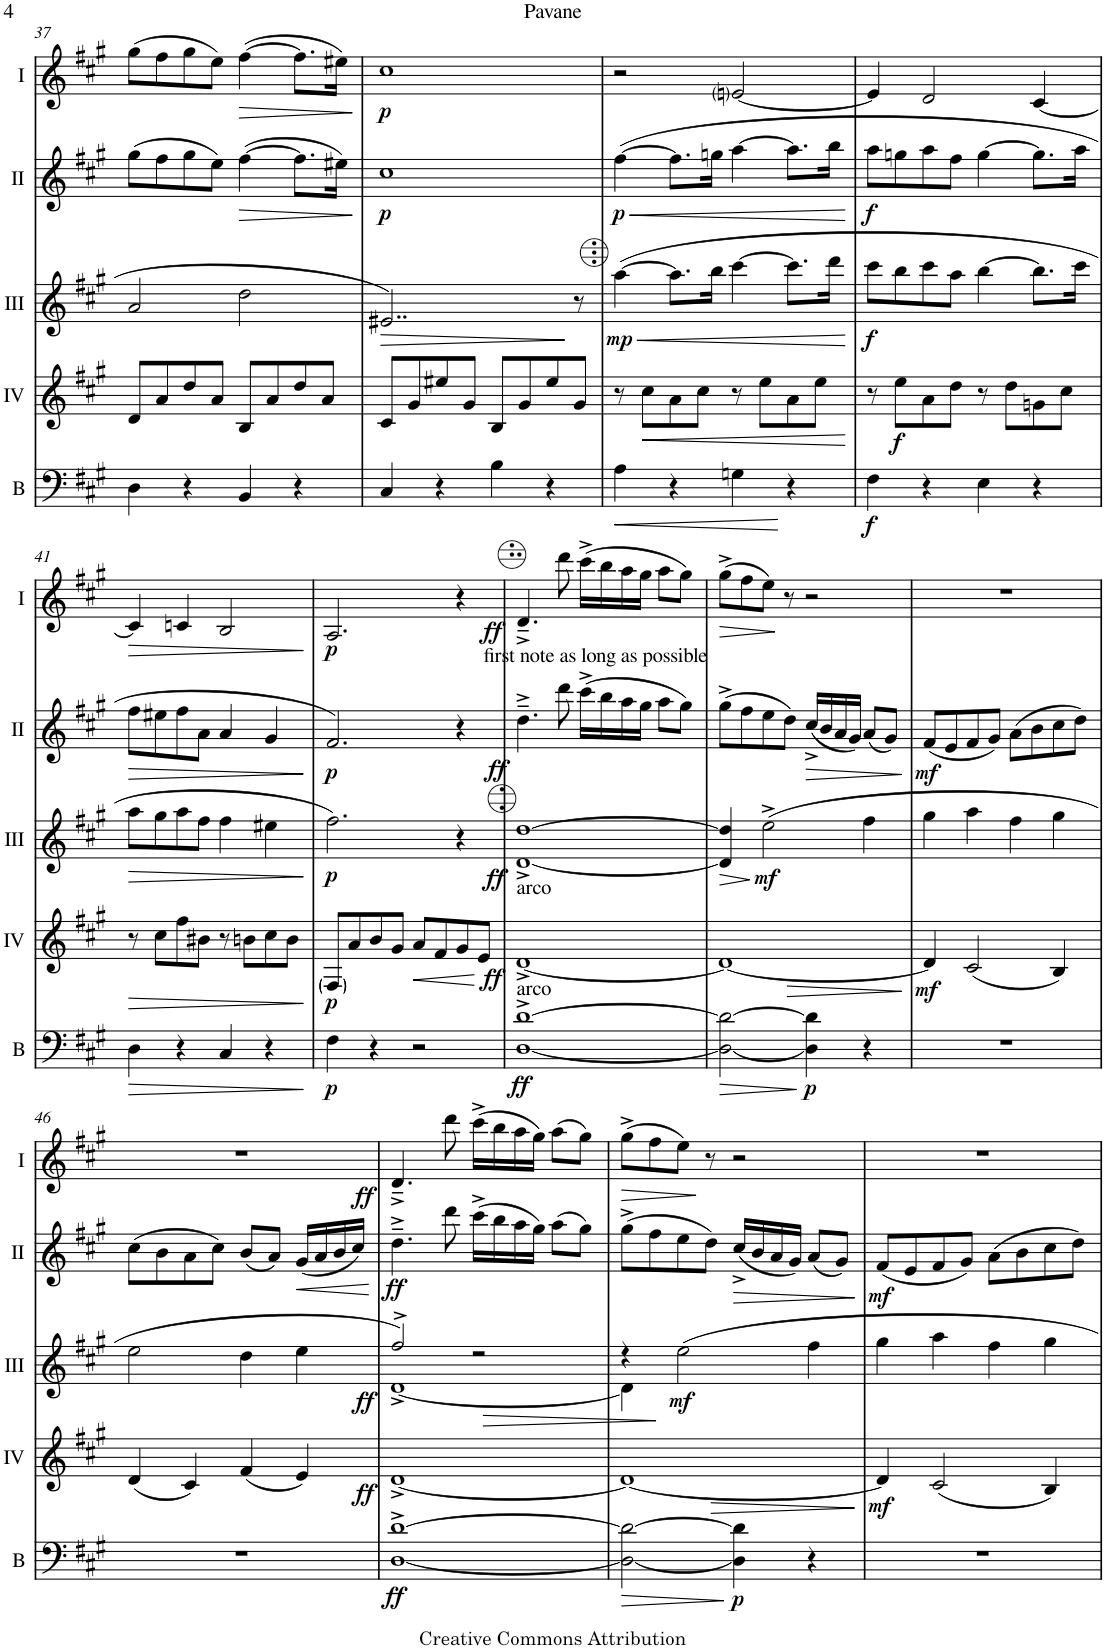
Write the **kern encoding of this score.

**kern	**dynam	**kern	**dynam	**kern	**dynam	**kern	**dynam	**kern	**dynam
*part5	*part5	*part4	*part4	*part3	*part3	*part2	*part2	*part1	*part1
*staff5	*staff5	*staff4	*staff4	*staff3	*staff3	*staff2	*staff2	*staff1	*staff1
*I"Bass	*	*I"Acc. 4	*	*I"Acc. 3	*	*I"Acc. 2	*	*I"Acc. 1	*
*I'B	*	*	*	*	*	*	*	*	*
!!LO:PB:g=z
*clefF4	*	*clefG2	*	*clefG2	*	*clefG2	*	*clefG2	*
*Trd7c12	*	*Trd7c12	*	*	*	*	*	*	*
*k[f#c#g#]	*	*k[f#c#g#]	*	*k[f#c#g#]	*	*k[f#c#g#]	*	*k[f#c#g#]	*
*M4/4	*	*M4/4	*	*M4/4	*	*M4/4	*	*M4/4	*
*met(c)	*	*met(c)	*	*met(c)	*	*met(c)	*	*met(c)	*
=37	=37	=37	=37	=37	=37	=37	=37	=37	=37
4D\	.	8d/L	.	2A/	.	(8g#\L	.	(8gg#\L	.
.	.	8a/	.	.	.	8f#\	.	8ff#\	.
4r	.	8dd/	.	.	.	8g#\	.	8gg#\	.
.	.	8a/J	.	.	.	8e\J)	.	8ee\J)	.
!	!	!	!	!	!	!	!LO:HP:b	!	!LO:HP:b
4BB/	.	8B/L	.	2d\	.	([4f#\	>	([4ff#\	>
.	.	8a/	.	.	.	.	.	.	.
4r	.	8dd/	.	.	.	8.f#\L]	.	8.ff#\L]	.
.	.	8a/J	.	.	.	.	.	.	.
.	.	.	.	.	.	16e#X\Jk)	.	16ee#X\Jk)	.
.	.	.	.	.	.	.	]	.	]
=38	=38	=38	=38	=38	=38	=38	=38	=38	=38
!	!	!	!	!	!LO:HP:b	!	!LO:DY:b	!	!LO:DY:b
4C#/	.	8c#/L	.	2..E#X/	>	1c#	p	1cc#	p
.	.	8g#/	.	.	.	.	.	.	.
4r	.	8ee#X/	.	.	.	.	.	.	.
.	.	8g#/J	.	.	.	.	.	.	.
4B\	.	8B/L	.	.	.	.	.	.	.
.	.	8g#/	.	.	.	.	.	.	.
4r	.	8ee#/	.	.	.	.	.	.	.
.	.	8g#/J	.	8r	]	.	.	.	.
=39	=39	=39	=39	=39	=39	=39	=39	=39	=39
!	!LO:HP:b	!	!	!	!LO:HP:b	!	!LO:HP:b	!	!
!	!	!	!	!	!LO:DY:n=1:b	!	!LO:DY:n=1:b	!	!
4A\	<	8r	.	([4a\	< mp	([4f#\	< p	2r	.
!	!	!	!LO:HP:b	!	!	!	!	!	!
.	.	8cc#\L	<	.	.	.	.	.	.
4r	.	8a\	.	8.a\L]	.	8.f#\L]	.	.	.
.	.	8cc#\J	.	.	.	.	.	.	.
.	.	.	.	16b\Jk	.	16gn\Jk	.	.	.
4Gn\	.	8r	.	[4cc#\	.	[4a\	.	[2eni/	.
.	.	8ee\L	.	.	.	.	.	.	.
4r	[	8a\	.	8.cc#\L]	.	8.a\L]	.	.	.
.	.	8ee\J	.	.	.	.	.	.	.
.	.	.	.	16dd\Jk	.	16b\Jk	.	.	.
.	.	.	[	.	[	.	[	.	.
=40	=40	=40	=40	=40	=40	=40	=40	=40	=40
!	!LO:DY:b	!	!	!	!LO:DY:b	!	!LO:DY:b	!	!
4F#\	f	8r	.	8cc#\L	f	8a\L	f	4e/]	.
!	!	!	!LO:DY:b	!	!	!	!	!	!
.	.	8ee\L	f	8b\	.	8gn\	.	.	.
4r	.	8a\	.	8cc#\	.	8a\	.	2d/	.
.	.	8dd\J	.	8a\J	.	8f#\J	.	.	.
4E\	.	8r	.	[4b\	.	[4g\	.	.	.
.	.	8dd\L	.	.	.	.	.	.	.
4r	.	8gn\	.	8.b\L]	.	8.g\L]	.	[4c#/	.
.	.	8cc#\J	.	.	.	.	.	.	.
.	.	.	.	16cc#\Jk	.	16a\Jk	.	.	.
!!LO:LB:g=z
=41	=41	=41	=41	=41	=41	=41	=41	=41	=41
!	!LO:HP:b	!	!LO:HP:b	!	!LO:HP:b	!	!LO:HP:b	!	!LO:HP:b
4D\	>	8r	>	8a\L	>	8f#\L	>	4c#/]	>
.	.	8cc#\L	.	8g#\	.	8e#X\	.	.	.
4r	.	8ff#\	.	8a\	.	8f#\	.	4cn/	.
.	.	8b#X\J	.	8f#\J	.	8A\J	.	.	.
4C#/	.	8r	.	4f#\	.	4A/	.	2B/	.
.	.	8bn\L	.	.	.	.	.	.	.
4r	.	8cc#\	.	4e#X\	.	4G#/	.	.	.
.	.	8b\J	.	.	.	.	.	.	.
.	]	.	]	.	]	.	]	.	]
=42	=42	=42	=42	=42	=42	=42	=42	=42	=42
!	!LO:DY:b	!	!LO:DY:b	!	!LO:DY:b	!	!LO:DY:b	!	!LO:DY:b
4F#\	p	8F#/L	p	2.f#\)	p	2.F#/)	p	2.A/	p
.	.	8a/	.	.	.	.	.	.	.
4r	.	8b/	.	.	.	.	.	.	.
.	.	8g#/J	.	.	.	.	.	.	.
!	!	!	!LO:HP:b	!	!	!	!	!	!
2r	.	8a/L	<	.	.	.	.	.	.
.	.	8f#/	.	.	.	.	.	.	.
.	.	8g#/	.	4r	.	4r	.	4r	.
.	.	8e/J	.	.	.	.	.	.	.
.	.	.	[	.	.	.	.	.	.
=43	=43	=43	=43	=43	=43	=43	=43	=43	=43
!	!	!	!	!	!	!	!	!LO:TX:b:t=first note as long as possible	!
!	!	!LO:TX:a:t=arco	!	!	!	!	!	!	!
!LO:TX:a:t=arco	!	!	!	!	!	!	!	!	!
!	!LO:DY:b	!	!LO:DY:b	!	!LO:DY:b	!	!LO:DY:b	!	!LO:DY:b
[1D^ [1d^	ff	[1d^	ff	[1D^ [1d^	ff	4.d~^\	ff	4.d~^/	ff
.	.	.	.	.	.	8dd\	.	8ddd\	.
.	.	.	.	.	.	(16cc#^\LL	.	(16ccc#^\LL	.
.	.	.	.	.	.	16b\	.	16bb\	.
.	.	.	.	.	.	16a\	.	16aa\	.
.	.	.	.	.	.	16g#\JJ	.	16gg#\JJ	.
.	.	.	.	.	.	8a\L	.	8aa\L	.
.	.	.	.	.	.	8g#\J)	.	8gg#\J)	.
=44	=44	=44	=44	=44	=44	=44	=44	=44	=44
!	!LO:HP:b	!	!LO:HP:b	!	!LO:HP:b	!	!	!	!LO:HP:b
2D\_ 2d\_	>	1d_	>	4D/] 4d/]	>	(8g#^\L	.	(8gg#^\L	>
.	.	.	.	.	.	8f#\	.	8ff#\	.
!	!	!	!	!	!LO:DY:n=1:b	!	!	!	!
.	.	.	.	(2e^\	] mf	8e\	.	8ee\J)	.
.	.	.	.	.	.	8d\J)	.	8r	]
!	!LO:DY:n=1:b	!	!	!	!	!	!LO:HP:b	!	!
4D\] 4d\]	] p	.	.	.	.	(16c#^/LL	>	2r	.
.	.	.	.	.	.	16B/	.	.	.
.	.	.	.	.	.	16A/	.	.	.
.	.	.	.	.	.	16G#/JJ)	.	.	.
4r	.	.	.	4f#\	.	(8A/L	.	.	.
.	.	.	.	.	.	8G#/J)	.	.	.
.	.	.	]	.	.	.	]	.	.
=45	=45	=45	=45	=45	=45	=45	=45	=45	=45
!	!	!	!LO:DY:b	!	!	!	!LO:DY:b	!	!
1r	.	4d/]	mf	4g#\	.	(8F#/L	mf	1r	.
.	.	.	.	.	.	8E/	.	.	.
.	.	(2c#/	.	4a\	.	8F#/	.	.	.
.	.	.	.	.	.	8G#/J)	.	.	.
.	.	.	.	4f#\	.	(8A\L	.	.	.
.	.	.	.	.	.	8B\	.	.	.
.	.	4B/)	.	4g#\	.	8c#\	.	.	.
.	.	.	.	.	.	8d\J)	.	.	.
!!LO:LB:g=z
=46	=46	=46	=46	=46	=46	=46	=46	=46	=46
1r	.	(4d/	.	2e\	.	(8c#\L	.	1r	.
.	.	.	.	.	.	8B\	.	.	.
.	.	4c#/)	.	.	.	8A\	.	.	.
.	.	.	.	.	.	8c#\J)	.	.	.
.	.	(4f#/	.	4d\	.	(8B/L	.	.	.
.	.	.	.	.	.	8A/J)	.	.	.
!	!	!	!	!	!	!	!LO:HP:b	!	!
.	.	4e/)	.	4e\	.	(16G#/LL	<	.	.
.	.	.	.	.	.	16A/	.	.	.
.	.	.	.	.	.	16B/	.	.	.
.	.	.	.	.	.	16c#/JJ)	.	.	.
.	.	.	.	.	.	.	[	.	.
=47	=47	=47	=47	=47	=47	=47	=47	=47	=47
*	*	*	*	*^	*	*	*	*	*
!	!LO:DY:b	!	!LO:DY:b	!	!	!LO:DY:b	!	!LO:DY:b	!	!LO:DY:b
[1D^ [1d^	ff	[1d^	ff	2f#^/)	[1D^	ff	4.d~^\	ff	4.d~^/	ff
.	.	.	.	.	.	.	8dd\	.	8ddd\	.
!	!	!	!	!	!	!LO:HP:b	!	!	!	!
.	.	.	.	2r	.	>	(16cc#^\LL	.	(16ccc#^\LL	.
.	.	.	.	.	.	.	16b\	.	16bb\	.
.	.	.	.	.	.	.	16a\	.	16aa\	.
.	.	.	.	.	.	.	16g#\JJ)	.	16gg#\JJ)	.
.	.	.	.	.	.	.	(8a\L	.	(8aa\L	.
.	.	.	.	.	.	.	8g#\J)	.	8gg#\J)	.
=48	=48	=48	=48	=48	=48	=48	=48	=48	=48	=48
!	!LO:HP:b	!	!LO:HP:b	!	!	!	!	!	!	!LO:HP:b
2D\_ 2d\_	>	1d_	>	4r	4D\]	.	(8g#^\L	.	(8gg#^\L	>
.	.	.	.	.	.	.	8f#\	.	8ff#\	.
!	!	!	!	!	!	!LO:DY:n=1:b	!	!	!	!
.	.	.	.	2e\	4ryy	] mf	8e\	.	8ee\J)	.
.	.	.	.	.	.	.	8d\J)	.	8r	]
!	!LO:DY:n=1:b	!	!	!	!	!	!	!LO:HP:b	!	!
4D\] 4d\]	] p	.	.	.	2ryy	.	(16c#^/LL	>	2r	.
.	.	.	.	.	.	.	16B/	.	.	.
.	.	.	.	.	.	.	16A/	.	.	.
.	.	.	.	.	.	.	16G#/JJ)	.	.	.
4r	.	.	.	4f#\	.	.	(8A/L	.	.	.
.	.	.	.	.	.	.	8G#/J)	.	.	.
*	*	*	*	*v	*v	*	*	*	*	*
.	.	.	]	.	.	.	]	.	.
=49	=49	=49	=49	=49	=49	=49	=49	=49	=49
!	!	!	!LO:DY:b	!	!	!	!LO:DY:b	!	!
1r	.	4d/]	mf	4g#\	.	(8F#/L	mf	1r	.
.	.	.	.	.	.	8E/	.	.	.
.	.	(2c#/	.	4a\	.	8F#/	.	.	.
.	.	.	.	.	.	8G#/J)	.	.	.
.	.	.	.	4f#\	.	(8A\L	.	.	.
.	.	.	.	.	.	8B\	.	.	.
.	.	4B/)	.	4g#\	.	8c#\	.	.	.
.	.	.	.	.	.	8d\J)	.	.	.
=	=	=	=	=	=	=	=	=	=
*-	*-	*-	*-	*-	*-	*-	*-	*-	*-
